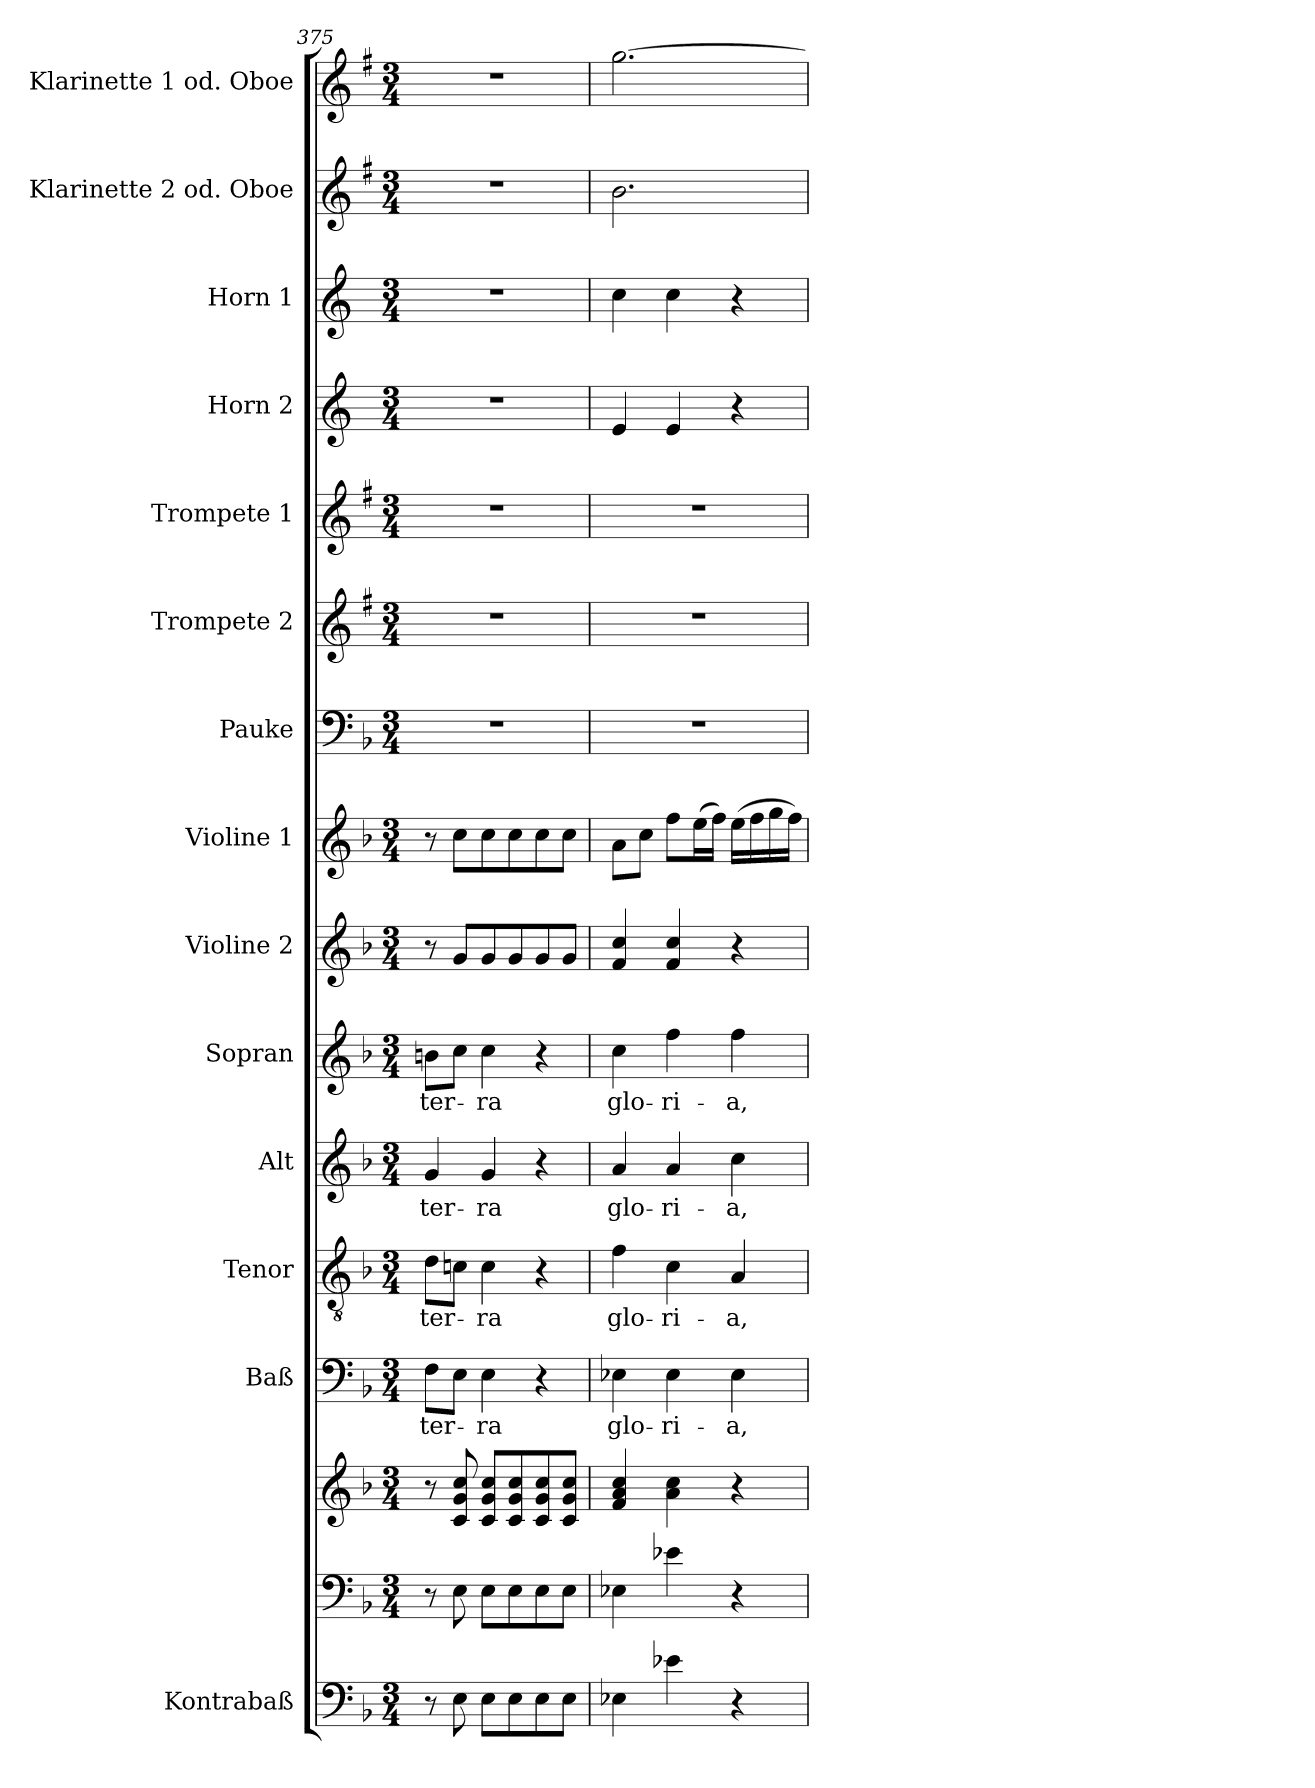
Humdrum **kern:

**kern	**kern	**kern	**kern	**text	**kern	**text	**kern	**text	**kern	**text	**kern	**kern	**kern	**kern	**kern	**kern	**kern	**kern	**kern
*part15	*part14	*part14	*part13	*part13	*part12	*part12	*part11	*part11	*part10	*part10	*part9	*part8	*part7	*part6	*part5	*part4	*part3	*part2	*part1
*staff16	*staff15	*staff14	*staff13	*staff13	*staff12	*staff12	*staff11	*staff11	*staff10	*staff10	*staff9	*staff8	*staff7	*staff6	*staff5	*staff4	*staff3	*staff2	*staff1
*I"Kontrabaß	*	*	*I"Baß	*	*I"Tenor	*	*I"Alt	*	*I"Sopran	*	*I"Violine 2	*I"Violine 1	*I"Pauke	*I"Trompete 2	*I"Trompete 1	*I"Horn 2	*I"Horn 1	*I"Klarinette 2 od. Oboe	*I"Klarinette 1 od. Oboe
*	*	*	*	*	*	*	*	*	*	*	*	*	*	*I'Tpt	*I'Tpt	*I'Hn	*I'Hn	*	*
*clefF4	*clefF4	*clefG2	*clefF4	*	*clefGv2	*	*clefG2	*	*clefG2	*	*clefG2	*clefG2	*clefF4	*clefG2	*clefG2	*clefG2	*clefG2	*clefG2	*clefG2
*ITrd7c12	*	*	*	*	*	*	*	*	*	*	*	*	*	*ITrd1c2	*ITrd1c2	*ITrd4c7	*ITrd4c7	*ITrd1c2	*ITrd1c2
*k[b-]	*k[b-]	*k[b-]	*k[b-]	*	*k[b-]	*	*k[b-]	*	*k[b-]	*	*k[b-]	*k[b-]	*k[b-]	*k[b-]	*k[b-]	*k[b-]	*k[b-]	*k[b-]	*k[b-]
*F:	*F:	*F:	*F:	*	*F:	*	*F:	*	*F:	*	*F:	*F:	*F:	*F:	*F:	*F:	*F:	*F:	*F:
*M3/4	*M3/4	*M3/4	*M3/4	*	*M3/4	*	*M3/4	*	*M3/4	*	*M3/4	*M3/4	*M3/4	*M3/4	*M3/4	*M3/4	*M3/4	*M3/4	*M3/4
=375	=375	=375	=375	=375	=375	=375	=375	=375	=375	=375	=375	=375	=375	=375	=375	=375	=375	=375	=375
!	!	!	!	!LO:LY:b	!	!LO:LY:b	!	!LO:LY:b	!	!LO:LY:b	!	!	!	!	!	!	!	!	!
8r	8r	8r	8F\L	ter-	8d\L	ter-	4g/	ter-	8bn\L	ter-	8r	8r	2.r	2.r	2.r	2.r	2.r	2.r	2.r
8EE\	8E\	8c/ 8g/ 8cc/	8E\J	.	8cn\J	.	.	.	8cc\J	.	8g/L	8cc\L	.	.	.	.	.	.	.
!	!	!	!	!LO:LY:b	!	!LO:LY:b	!	!LO:LY:b	!	!LO:LY:b	!	!	!	!	!	!	!	!	!
8EE\L	8E\L	8c/ 8g/ 8cc/L	4E\	-ra	4c\	-ra	4g/	-ra	4cc\	-ra	8g/	8cc\	.	.	.	.	.	.	.
8EE\	8E\	8c/ 8g/ 8cc/	.	.	.	.	.	.	.	.	8g/	8cc\	.	.	.	.	.	.	.
8EE\	8E\	8c/ 8g/ 8cc/	4r	.	4r	.	4r	.	4r	.	8g/	8cc\	.	.	.	.	.	.	.
8EE\J	8E\J	8c/ 8g/ 8cc/J	.	.	.	.	.	.	.	.	8g/J	8cc\J	.	.	.	.	.	.	.
=376	=376	=376	=376	=376	=376	=376	=376	=376	=376	=376	=376	=376	=376	=376	=376	=376	=376	=376	=376
!	!	!	!	!LO:LY:b	!	!LO:LY:b	!	!LO:LY:b	!	!LO:LY:b	!	!	!	!	!	!	!	!	!
4EE-X\	4E-X\	4f/ 4a/ 4cc/	4E-X\	glo-	4f\	glo-	4a/	glo-	4cc\	glo-	4f/ 4cc/	8a\L	2.r	2.r	2.r	4A/	4f\	2.a\	[2.ff\
.	.	.	.	.	.	.	.	.	.	.	.	8cc\J	.	.	.	.	.	.	.
!	!	!	!	!LO:LY:b	!	!LO:LY:b	!	!LO:LY:b	!	!LO:LY:b	!	!	!	!	!	!	!	!	!
4E-X\	4e-X\	4a\ 4cc\	4E-\	-ri-	4c\	-ri-	4a/	-ri-	4ff\	-ri-	4f/ 4cc/	8ff\L	.	.	.	4A/	4f\	.	.
.	.	.	.	.	.	.	.	.	.	.	.	(>16ee\L	.	.	.	.	.	.	.
.	.	.	.	.	.	.	.	.	.	.	.	16ff\JJ)	.	.	.	.	.	.	.
!	!	!	!	!LO:LY:b	!	!LO:LY:b	!	!LO:LY:b	!	!LO:LY:b	!	!	!	!	!	!	!	!	!
4r	4r	4r	4E-\	-a,	4A/	-a,	4cc\	-a,	4ff\	-a,	4r	(>16ee\LL	.	.	.	4r	4r	.	.
.	.	.	.	.	.	.	.	.	.	.	.	16ff\	.	.	.	.	.	.	.
.	.	.	.	.	.	.	.	.	.	.	.	16gg\	.	.	.	.	.	.	.
.	.	.	.	.	.	.	.	.	.	.	.	16ff\JJ)	.	.	.	.	.	.	.
=	=	=	=	=	=	=	=	=	=	=	=	=	=	=	=	=	=	=	=
*-	*-	*-	*-	*-	*-	*-	*-	*-	*-	*-	*-	*-	*-	*-	*-	*-	*-	*-	*-
